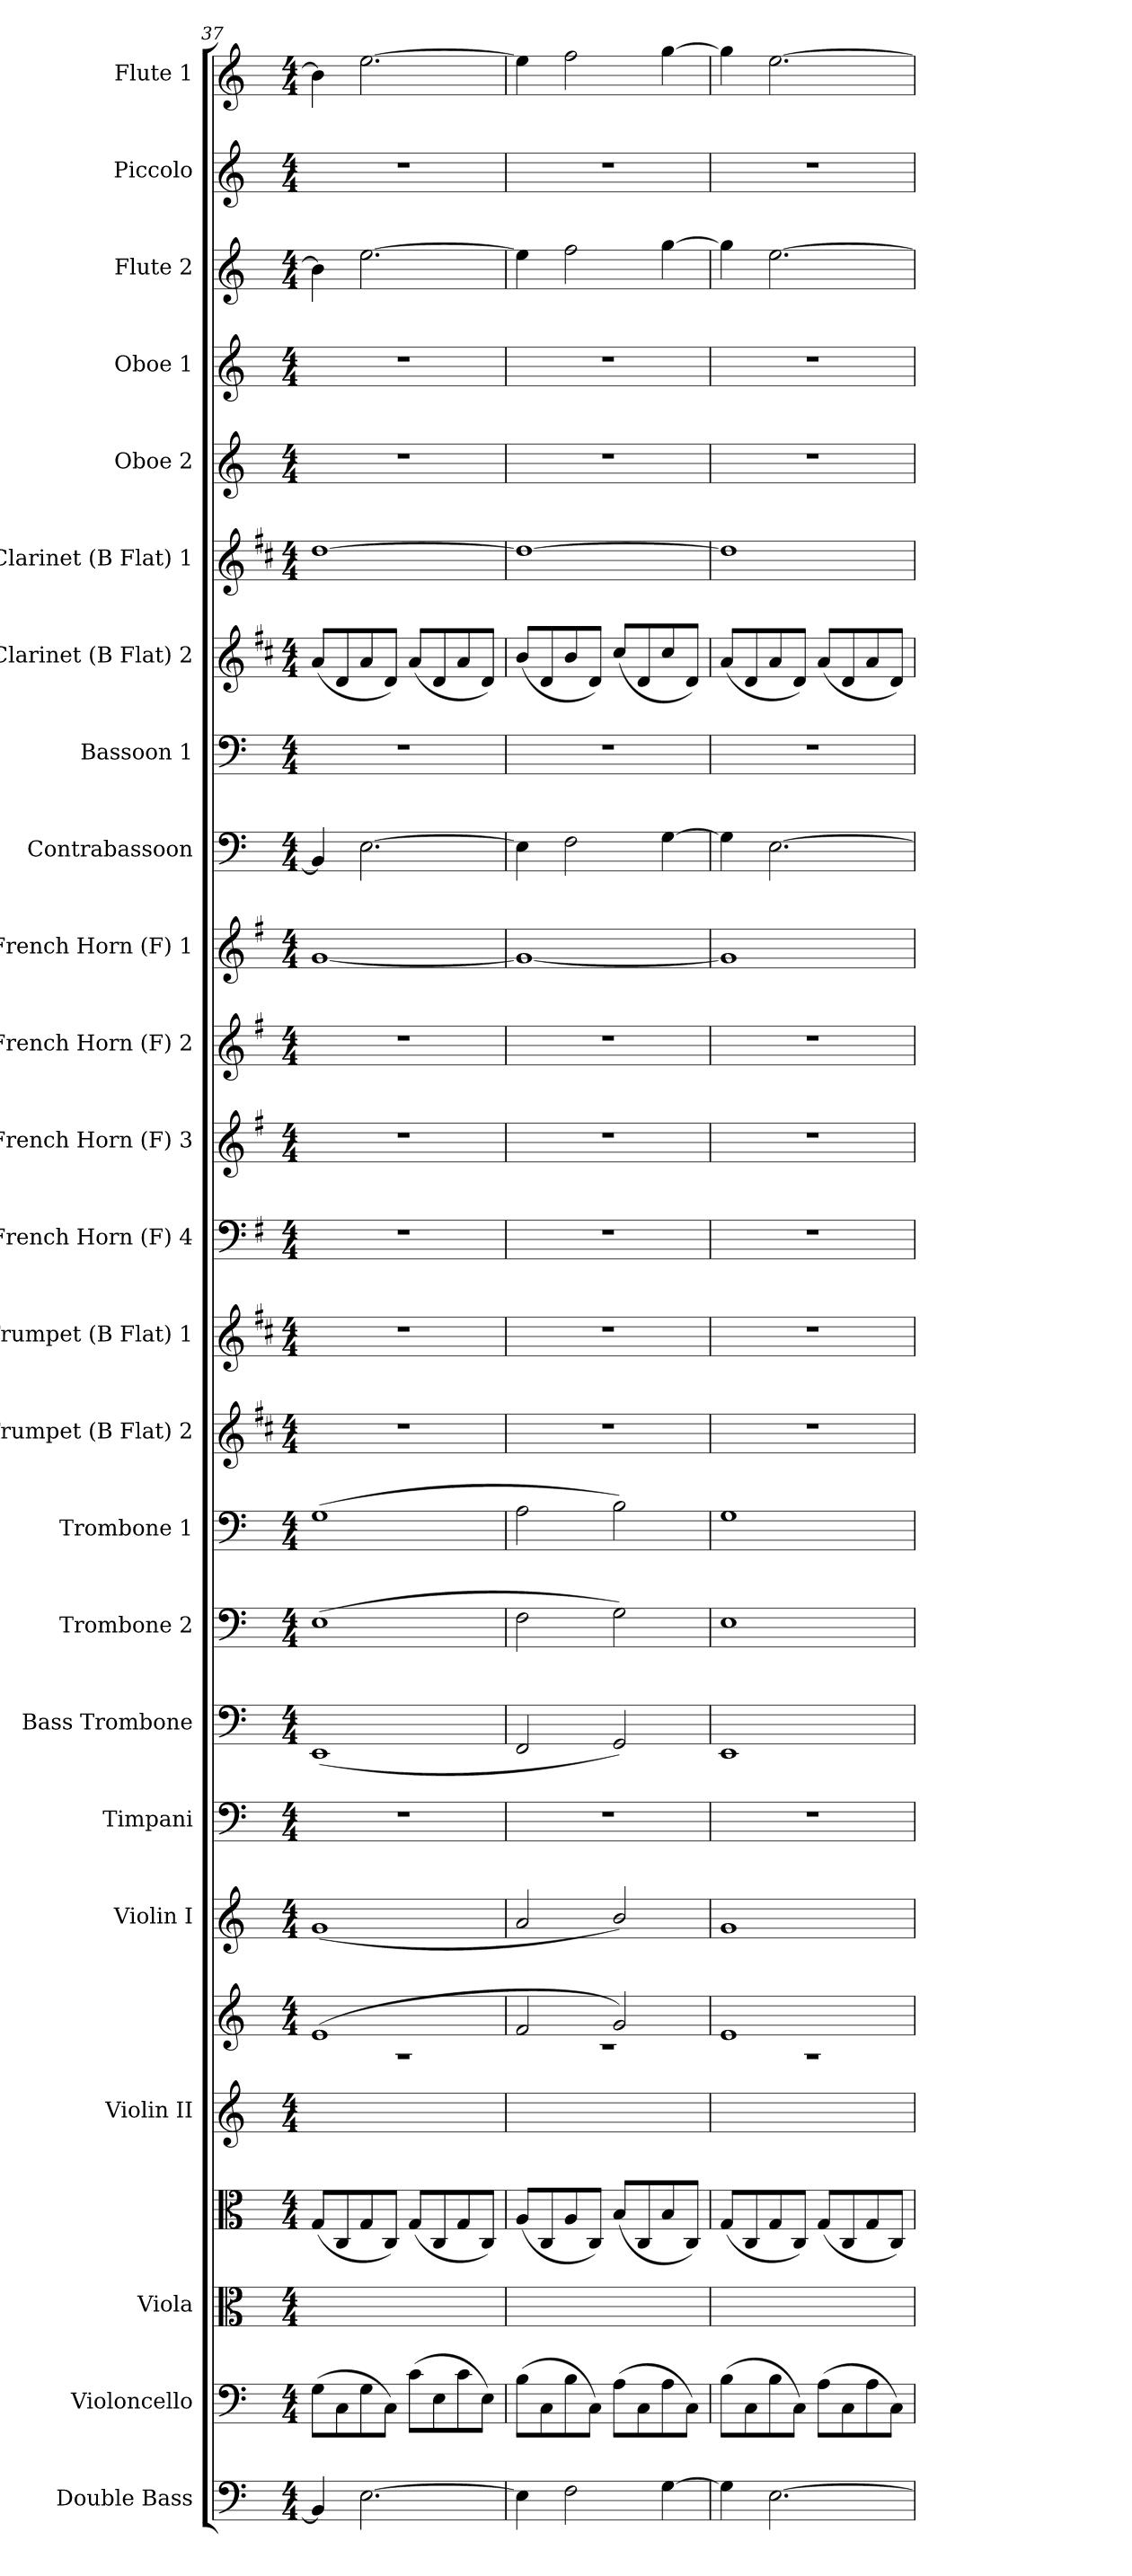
**kern	**kern	**kern	**kern	**kern	**kern	**kern	**kern	**kern	**kern	**kern	**kern	**kern	**kern	**kern	**kern	**kern	**kern	**kern	**kern	**kern	**kern	**kern	**kern	**kern	**kern
*part24	*part23	*part22	*part22	*part21	*part21	*part20	*part19	*part18	*part17	*part16	*part15	*part14	*part13	*part12	*part11	*part10	*part9	*part8	*part7	*part6	*part5	*part4	*part3	*part2	*part1
*staff26	*staff25	*staff24	*staff23	*staff22	*staff21	*staff20	*staff19	*staff18	*staff17	*staff16	*staff15	*staff14	*staff13	*staff12	*staff11	*staff10	*staff9	*staff8	*staff7	*staff6	*staff5	*staff4	*staff3	*staff2	*staff1
*I"Double Bass	*I"Violoncello	*I"Viola	*	*I"Violin II	*	*I"Violin I	*I"Timpani	*I"Bass Trombone	*I"Trombone 2	*I"Trombone 1	*I"Trumpet (B Flat) 2	*I"Trumpet (B Flat) 1	*I"French Horn (F) 4	*I"French Horn (F) 3	*I"French Horn (F) 2	*I"French Horn (F) 1	*I"Contrabassoon	*I"Bassoon 1	*I"Clarinet (B Flat) 2	*I"Clarinet (B Flat) 1	*I"Oboe 2	*I"Oboe 1	*I"Flute 2	*I"Piccolo	*I"Flute 1
*I'D. B.	*I'Vc.	*I'Vla	*	*I'Vln II	*	*I'Vln I	*I'Timp.	*I'B. Tbn.	*I'Tbn. 2	*I'Tbn. 1	*I'Tpt (B Flat) 2	*I'Tpt (B Flat) 1	*I'F. Hn (F) 4	*I'F. Hn (F) 3	*I'F. Hn (F) 2	*I'F. Hn (F) 1	*I'Cbsn	*I'Bsn 1	*I'Cl. (B Flat) 2	*I'Cl. (B Flat) 1	*I'Ob. 2	*I'Ob. 1	*I'Fl. 2	*I'Picc.	*I'Fl. 1
*clefF4	*clefF4	*clefC3	*clefC3	*clefG2	*clefG2	*clefG2	*clefF4	*clefF4	*clefF4	*clefF4	*clefG2	*clefG2	*clefF4	*clefG2	*clefG2	*clefG2	*clefF4	*clefF4	*clefG2	*clefG2	*clefG2	*clefG2	*clefG2	*clefG2	*clefG2
*ITrd7c12	*	*	*	*	*	*	*	*	*	*	*ITrd1c2	*ITrd1c2	*ITrd4c7	*ITrd4c7	*ITrd4c7	*ITrd4c7	*ITrd7c12	*	*ITrd1c2	*ITrd1c2	*	*	*	*ITrd-7c-12	*
*k[]	*k[]	*k[]	*k[]	*k[]	*k[]	*k[]	*k[]	*k[]	*k[]	*k[]	*k[]	*k[]	*k[]	*k[]	*k[]	*k[]	*k[]	*k[]	*k[]	*k[]	*k[]	*k[]	*k[]	*k[]	*k[]
*C:	*C:	*C:	*C:	*C:	*C:	*C:	*C:	*C:	*C:	*C:	*C:	*C:	*C:	*C:	*C:	*C:	*C:	*C:	*C:	*C:	*C:	*C:	*C:	*C:	*C:
*M4/4	*M4/4	*M4/4	*M4/4	*M4/4	*M4/4	*M4/4	*M4/4	*M4/4	*M4/4	*M4/4	*M4/4	*M4/4	*M4/4	*M4/4	*M4/4	*M4/4	*M4/4	*M4/4	*M4/4	*M4/4	*M4/4	*M4/4	*M4/4	*M4/4	*M4/4
=37	=37	=37	=37	=37	=37	=37	=37	=37	=37	=37	=37	=37	=37	=37	=37	=37	=37	=37	=37	=37	=37	=37	=37	=37	=37
*	*	*	*	*	*^	*	*	*	*	*	*	*	*	*	*	*	*	*	*	*	*	*	*	*	*
4BBB/]	(8G\L	1ryy	(8G/L	1ryy	(1e	1r	(1g	1r	(1EE	(1E	(1G	1r	1r	1r	1r	1r	[<1c	4BBB/]	1r	(8g/L	[>1cc	1r	1r	4b\]	1r	4b\]
.	8C\	.	8C/	.	.	.	.	.	.	.	.	.	.	.	.	.	.	.	.	8c/	.	.	.	.	.	.
[>2.EE\	8G\	.	8G/	.	.	.	.	.	.	.	.	.	.	.	.	.	.	[>2.EE\	.	8g/	.	.	.	[>2.ee\	.	[>2.ee\
.	8C\J)	.	8C/J)	.	.	.	.	.	.	.	.	.	.	.	.	.	.	.	.	8c/J)	.	.	.	.	.	.
.	(8c\L	.	(8G/L	.	.	.	.	.	.	.	.	.	.	.	.	.	.	.	.	(8g/L	.	.	.	.	.	.
.	8E\	.	8C/	.	.	.	.	.	.	.	.	.	.	.	.	.	.	.	.	8c/	.	.	.	.	.	.
.	8c\	.	8G/	.	.	.	.	.	.	.	.	.	.	.	.	.	.	.	.	8g/	.	.	.	.	.	.
.	8E\J)	.	8C/J)	.	.	.	.	.	.	.	.	.	.	.	.	.	.	.	.	8c/J)	.	.	.	.	.	.
!!LO:PB:g=z
=38	=38	=38	=38	=38	=38	=38	=38	=38	=38	=38	=38	=38	=38	=38	=38	=38	=38	=38	=38	=38	=38	=38	=38	=38	=38	=38
4EE\]	(8B\L	1ryy	(8A/L	1ryy	2f/	1r	2a/	1r	2FF/	2F\	2A\	1r	1r	1r	1r	1r	1c_<	4EE\]	1r	(8a/L	1cc_>	1r	1r	4ee\]	1r	4ee\]
.	8C\	.	8C/	.	.	.	.	.	.	.	.	.	.	.	.	.	.	.	.	8c/	.	.	.	.	.	.
2FF\	8B\	.	8A/	.	.	.	.	.	.	.	.	.	.	.	.	.	.	2FF\	.	8a/	.	.	.	2ff\	.	2ff\
.	8C\J)	.	8C/J)	.	.	.	.	.	.	.	.	.	.	.	.	.	.	.	.	8c/J)	.	.	.	.	.	.
.	(8A\L	.	(8B/L	.	2g/)	.	2b/)	.	2GG/)	2G\)	2B\)	.	.	.	.	.	.	.	.	(8b/L	.	.	.	.	.	.
.	8C\	.	8C/	.	.	.	.	.	.	.	.	.	.	.	.	.	.	.	.	8c/	.	.	.	.	.	.
[>4GG\	8A\	.	8B/	.	.	.	.	.	.	.	.	.	.	.	.	.	.	[>4GG\	.	8b/	.	.	.	[>4gg\	.	[>4gg\
.	8C\J)	.	8C/J)	.	.	.	.	.	.	.	.	.	.	.	.	.	.	.	.	8c/J)	.	.	.	.	.	.
=39	=39	=39	=39	=39	=39	=39	=39	=39	=39	=39	=39	=39	=39	=39	=39	=39	=39	=39	=39	=39	=39	=39	=39	=39	=39	=39
4GG\]	(8B\L	1ryy	(8G/L	1ryy	1e	1r	1g	1r	1EE	1E	1G	1r	1r	1r	1r	1r	1c]	4GG\]	1r	(8g/L	1cc]	1r	1r	4gg\]	1r	4gg\]
.	8C\	.	8C/	.	.	.	.	.	.	.	.	.	.	.	.	.	.	.	.	8c/	.	.	.	.	.	.
[>2.EE\	8B\	.	8G/	.	.	.	.	.	.	.	.	.	.	.	.	.	.	[>2.EE\	.	8g/	.	.	.	[>2.ee\	.	[>2.ee\
.	8C\J)	.	8C/J)	.	.	.	.	.	.	.	.	.	.	.	.	.	.	.	.	8c/J)	.	.	.	.	.	.
.	(8A\L	.	(8G/L	.	.	.	.	.	.	.	.	.	.	.	.	.	.	.	.	(8g/L	.	.	.	.	.	.
.	8C\	.	8C/	.	.	.	.	.	.	.	.	.	.	.	.	.	.	.	.	8c/	.	.	.	.	.	.
.	8A\	.	8G/	.	.	.	.	.	.	.	.	.	.	.	.	.	.	.	.	8g/	.	.	.	.	.	.
.	8C\J)	.	8C/J)	.	.	.	.	.	.	.	.	.	.	.	.	.	.	.	.	8c/J)	.	.	.	.	.	.
*	*	*	*	*	*v	*v	*	*	*	*	*	*	*	*	*	*	*	*	*	*	*	*	*	*	*	*
=	=	=	=	=	=	=	=	=	=	=	=	=	=	=	=	=	=	=	=	=	=	=	=	=	=
*-	*-	*-	*-	*-	*-	*-	*-	*-	*-	*-	*-	*-	*-	*-	*-	*-	*-	*-	*-	*-	*-	*-	*-	*-	*-
